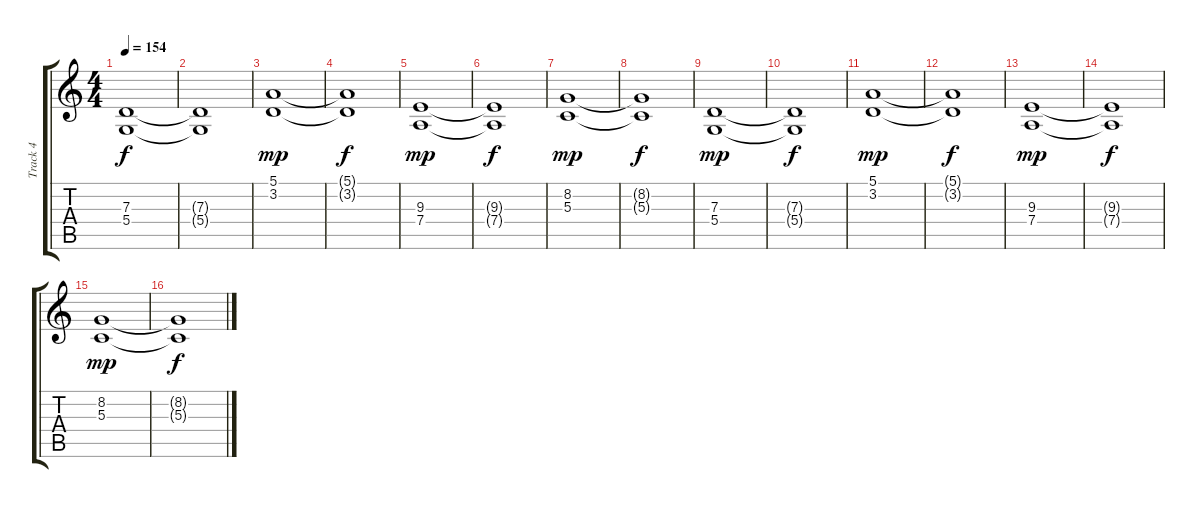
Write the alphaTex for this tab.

\track ("Track 4" "Track 4") {instrument pad8sweep}
\staff {score tabs}
\tuning (E4 B3 G3 D3 A2 E2) {hide}
\ts (4 4)
\tempo 154
\clef g2
\ks c
(7.3{t} 5.4{t}).1{dy f} |
(7.3{t} 5.4{t}).1 |
(5.1 3.2).1{dy mp} |
(5.1{t} 3.2{t}).1{dy f} |
(9.3 7.4).1{dy mp} |
(9.3{t} 7.4{t}).1{dy f} |
(8.2 5.3).1{dy mp} |
(8.2{t} 5.3{t}).1{dy f} |
(7.3 5.4).1{dy mp} |
(7.3{t} 5.4{t}).1{dy f} |
(5.1 3.2).1{dy mp} |
(5.1{t} 3.2{t}).1{dy f} |
(9.3 7.4).1{dy mp} |
(9.3{t} 7.4{t}).1{dy f} |
(8.2 5.3).1{dy mp} |
(8.2{t} 5.3{t}).1{dy f}
